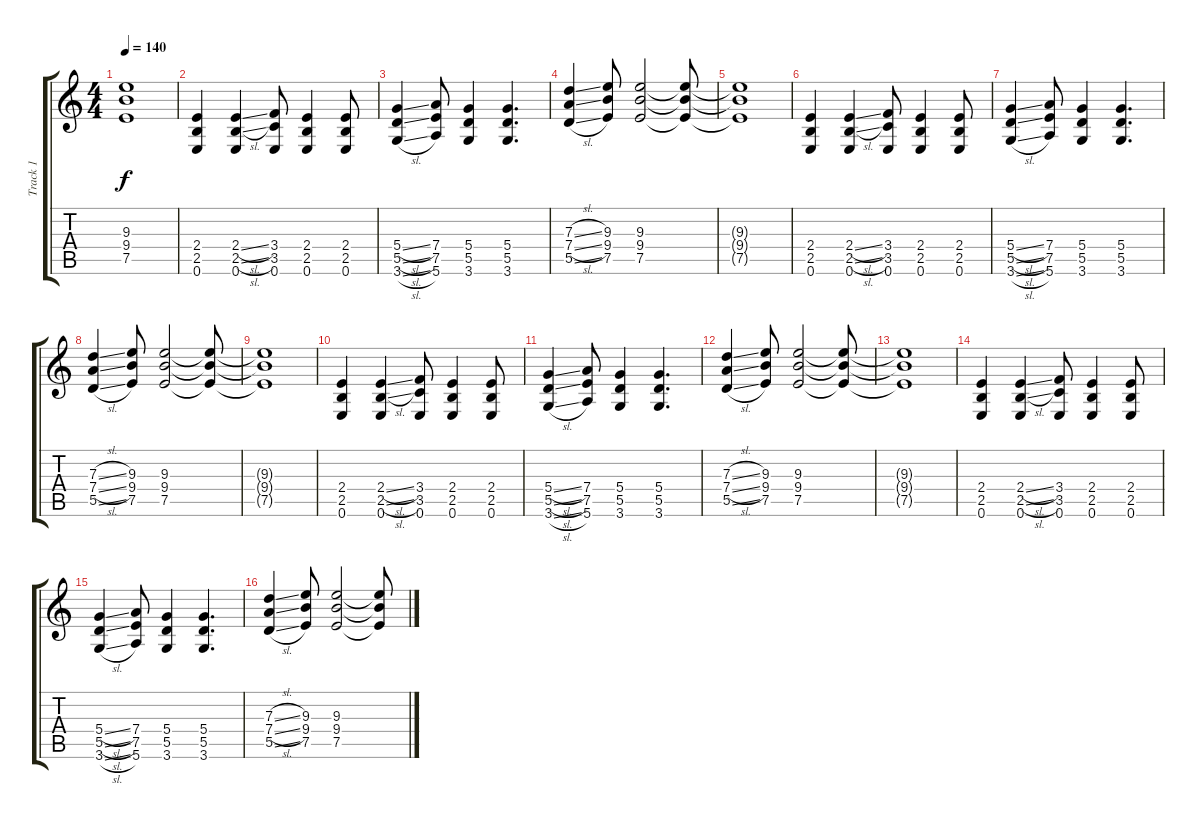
\track ("Track 1" "Track 1") {instrument distortionguitar}
\staff {score tabs}
\tuning (E4 B3 G3 D3 A2 E2) {hide}
\ts (4 4)
\tempo 140
\clef g2
\ks c
(9.3{t} 9.4{t} 7.5{t}).1{dy f} |
(2.4 2.5 0.6).4 (2.4{sl} 2.5{sl} 0.6).4 (3.4 3.5 0.6).8 (2.4 2.5 0.6).4 (2.4 2.5 0.6).8 |
(5.4{sl} 5.5{sl} 3.6{sl}).4 (7.4 7.5 5.6).8 (5.4 5.5 3.6).4 (5.4 5.5 3.6).4{d} |
(7.3{sl} 7.4{sl} 5.5{sl}).4 (9.3 9.4 7.5).8 (9.3 9.4 7.5).2 (9.3{t} 9.4{t} 7.5{t}).8 |
(9.3{t} 9.4{t} 7.5{t}).1 |
(2.4 2.5 0.6).4 (2.4{sl} 2.5{sl} 0.6).4 (3.4 3.5 0.6).8 (2.4 2.5 0.6).4 (2.4 2.5 0.6).8 |
(5.4{sl} 5.5{sl} 3.6{sl}).4 (7.4 7.5 5.6).8 (5.4 5.5 3.6).4 (5.4 5.5 3.6).4{d} |
(7.3{sl} 7.4{sl} 5.5{sl}).4 (9.3 9.4 7.5).8 (9.3 9.4 7.5).2 (9.3{t} 9.4{t} 7.5{t}).8 |
(9.3{t} 9.4{t} 7.5{t}).1 |
(2.4 2.5 0.6).4 (2.4{sl} 2.5{sl} 0.6).4 (3.4 3.5 0.6).8 (2.4 2.5 0.6).4 (2.4 2.5 0.6).8 |
(5.4{sl} 5.5{sl} 3.6{sl}).4 (7.4 7.5 5.6).8 (5.4 5.5 3.6).4 (5.4 5.5 3.6).4{d} |
(7.3{sl} 7.4{sl} 5.5{sl}).4 (9.3 9.4 7.5).8 (9.3 9.4 7.5).2 (9.3{t} 9.4{t} 7.5{t}).8 |
(9.3{t} 9.4{t} 7.5{t}).1 |
(2.4 2.5 0.6).4 (2.4{sl} 2.5{sl} 0.6).4 (3.4 3.5 0.6).8 (2.4 2.5 0.6).4 (2.4 2.5 0.6).8 |
(5.4{sl} 5.5{sl} 3.6{sl}).4 (7.4 7.5 5.6).8 (5.4 5.5 3.6).4 (5.4 5.5 3.6).4{d} |
(7.3{sl} 7.4{sl} 5.5{sl}).4 (9.3 9.4 7.5).8 (9.3 9.4 7.5).2 (9.3{t} 9.4{t} 7.5{t}).8
